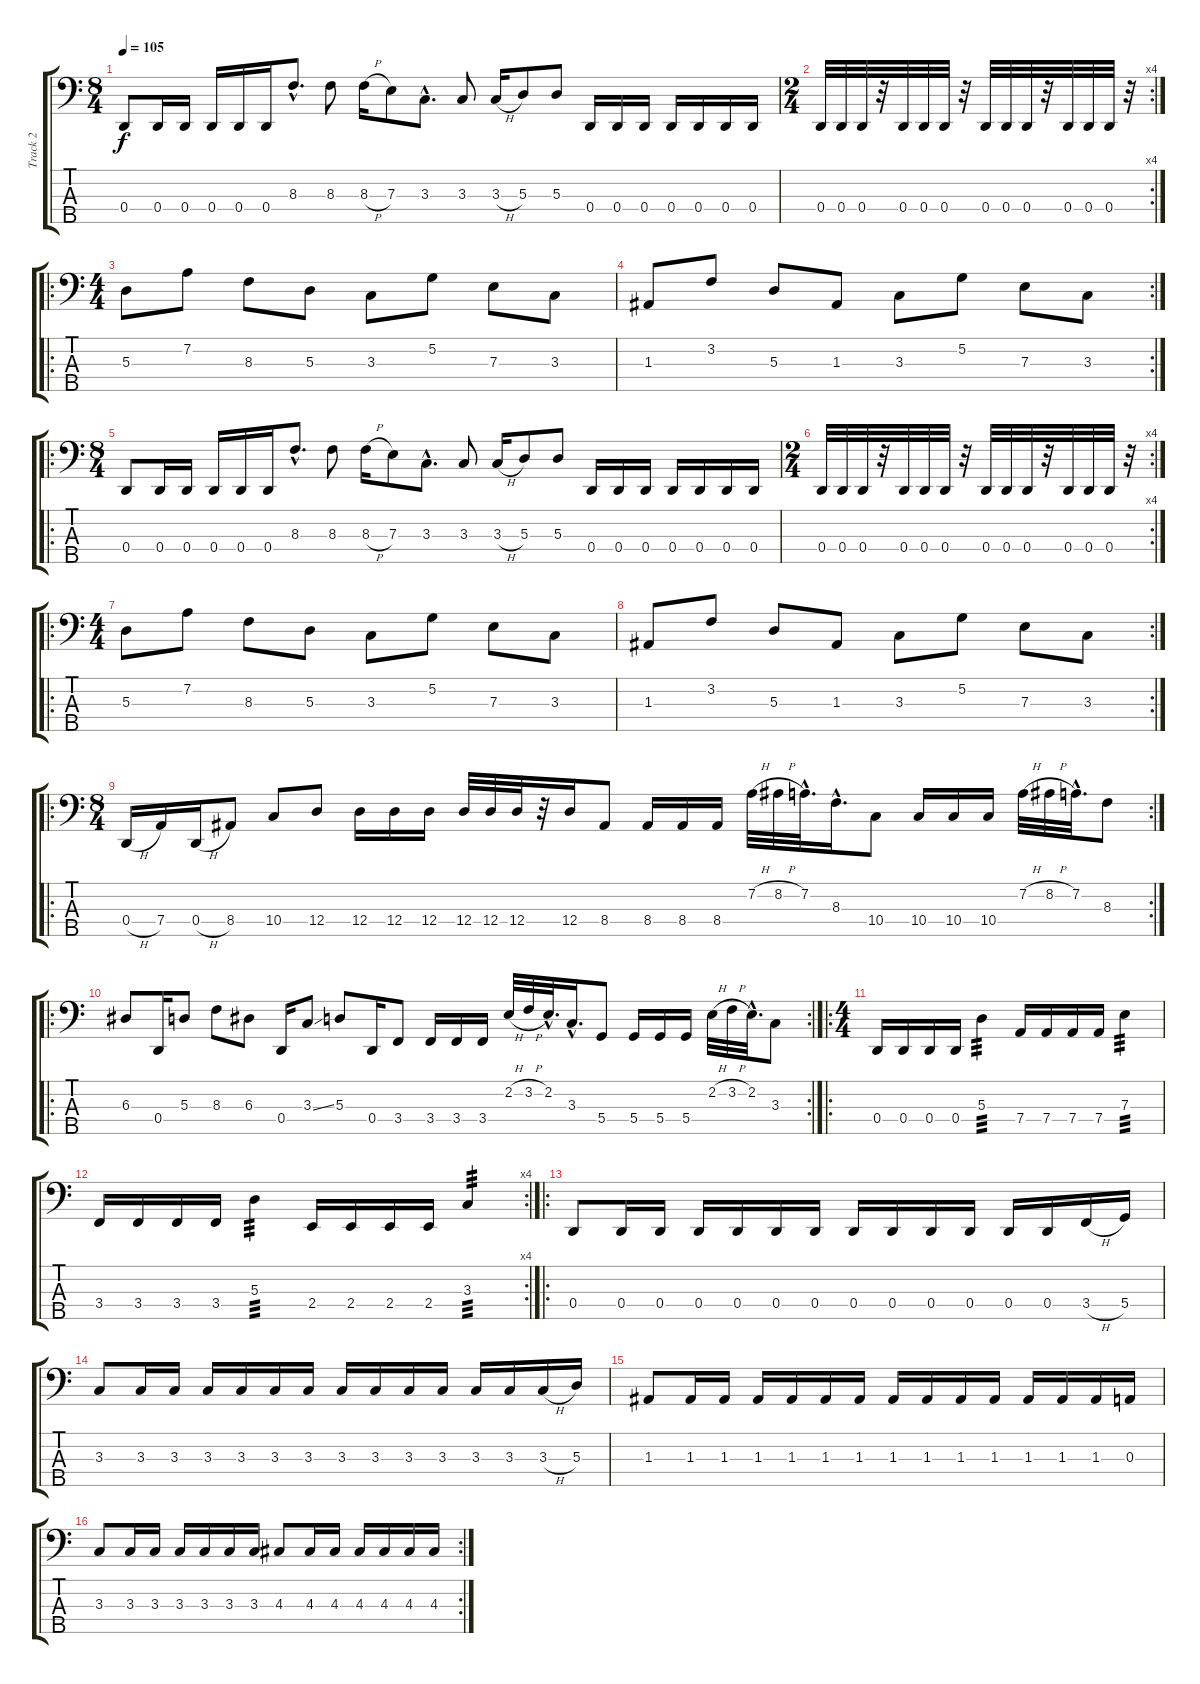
\track ("Track 2" "Track 2") {instrument electricbasspick}
\staff {score tabs}
\tuning (G2 D2 A1 D1 A0) {hide}
\ts (8 4)
\tempo 105
\clef f4
\ks c
0.4.8{dy f instrument electricbasspick} 0.4.16 0.4.16 0.4.16 0.4.16 0.4.16 8.3{hac}.8{d} 8.3.8 8.3{h}.16 7.3.8 3.3{hac}.8{d} 3.3.8 3.3{h}.16 5.3.8 5.3.8 0.4.16 0.4.16 0.4.16 0.4.16 0.4.16 0.4.16 0.4.16 |
\rc 4
\ts (2 4)
0.4.32 0.4.32 0.4.32 r.32 0.4.32 0.4.32 0.4.32 r.32 0.4.32 0.4.32 0.4.32 r.32 0.4.32 0.4.32 0.4.32 r.32 |
\ro
\ts (4 4)
5.3.8 7.2.8 8.3.8 5.3.8 3.3.8 5.2.8 7.3.8 3.3.8 |
\rc 2
1.3.8 3.2.8 5.3.8 1.3.8 3.3.8 5.2.8 7.3.8 3.3.8 |
\ro
\ts (8 4)
0.4.8 0.4.16 0.4.16 0.4.16 0.4.16 0.4.16 8.3{hac}.8{d} 8.3.8 8.3{h}.16 7.3.8 3.3{hac}.8{d} 3.3.8 3.3{h}.16 5.3.8 5.3.8 0.4.16 0.4.16 0.4.16 0.4.16 0.4.16 0.4.16 0.4.16 |
\rc 4
\ts (2 4)
0.4.32 0.4.32 0.4.32 r.32 0.4.32 0.4.32 0.4.32 r.32 0.4.32 0.4.32 0.4.32 r.32 0.4.32 0.4.32 0.4.32 r.32 |
\ro
\ts (4 4)
5.3.8 7.2.8 8.3.8 5.3.8 3.3.8 5.2.8 7.3.8 3.3.8 |
\rc 2
1.3.8 3.2.8 5.3.8 1.3.8 3.3.8 5.2.8 7.3.8 3.3.8 |
\ro
\rc 2
\ts (8 4)
0.4{h}.16 7.4.16 0.4{h}.16 8.4.8 10.4.8 12.4.8 12.4.16 12.4.16 12.4.16 12.4.32 12.4.32 12.4.32 r.32 12.4.16 8.4.8 8.4.16 8.4.16 8.4.16 7.2{h}.32 8.2{h}.32 7.2{hac}.32{d} 8.3{hac}.16{d} 10.4.8 10.4.16 10.4.16 10.4.16 7.2{h}.32 8.2{h}.32 7.2{hac}.32{d} 8.3.8 |
\ro
\rc 2
6.3.8 0.4.16 5.3.8 8.3.8 6.3.8 0.4.16 3.3{ss}.8 5.3.8 0.4.16 3.4.8 3.4.16 3.4.16 3.4.16 2.2{h}.32 3.2{h}.32 2.2{hac}.32{d} 3.3{hac}.16{d} 5.4.8 5.4.16 5.4.16 5.4.16 2.2{h}.32 3.2{h}.32 2.2{hac}.32{d} 3.3.8 |
\ro
\ts (4 4)
0.4.16 0.4.16 0.4.16 0.4.16 5.3.4{tp 3} 7.4.16 7.4.16 7.4.16 7.4.16 7.3.4{tp 3} |
\rc 4
3.4.16 3.4.16 3.4.16 3.4.16 5.3.4{tp 3} 2.4.16 2.4.16 2.4.16 2.4.16 3.3.4{tp 3} |
\ro
0.4.8 0.4.16 0.4.16 0.4.16 0.4.16 0.4.16 0.4.16 0.4.16 0.4.16 0.4.16 0.4.16 0.4.16 0.4.16 3.4{h}.16 5.4.16 |
3.3.8 3.3.16 3.3.16 3.3.16 3.3.16 3.3.16 3.3.16 3.3.16 3.3.16 3.3.16 3.3.16 3.3.16 3.3.16 3.3{h}.16 5.3.16 |
1.3.8 1.3.16 1.3.16 1.3.16 1.3.16 1.3.16 1.3.16 1.3.16 1.3.16 1.3.16 1.3.16 1.3.16 1.3.16 1.3.16 0.3.16 |
\rc 2
3.3.8 3.3.16 3.3.16 3.3.16 3.3.16 3.3.16 3.3.16 4.3.8 4.3.16 4.3.16 4.3.16 4.3.16 4.3.16 4.3.16
